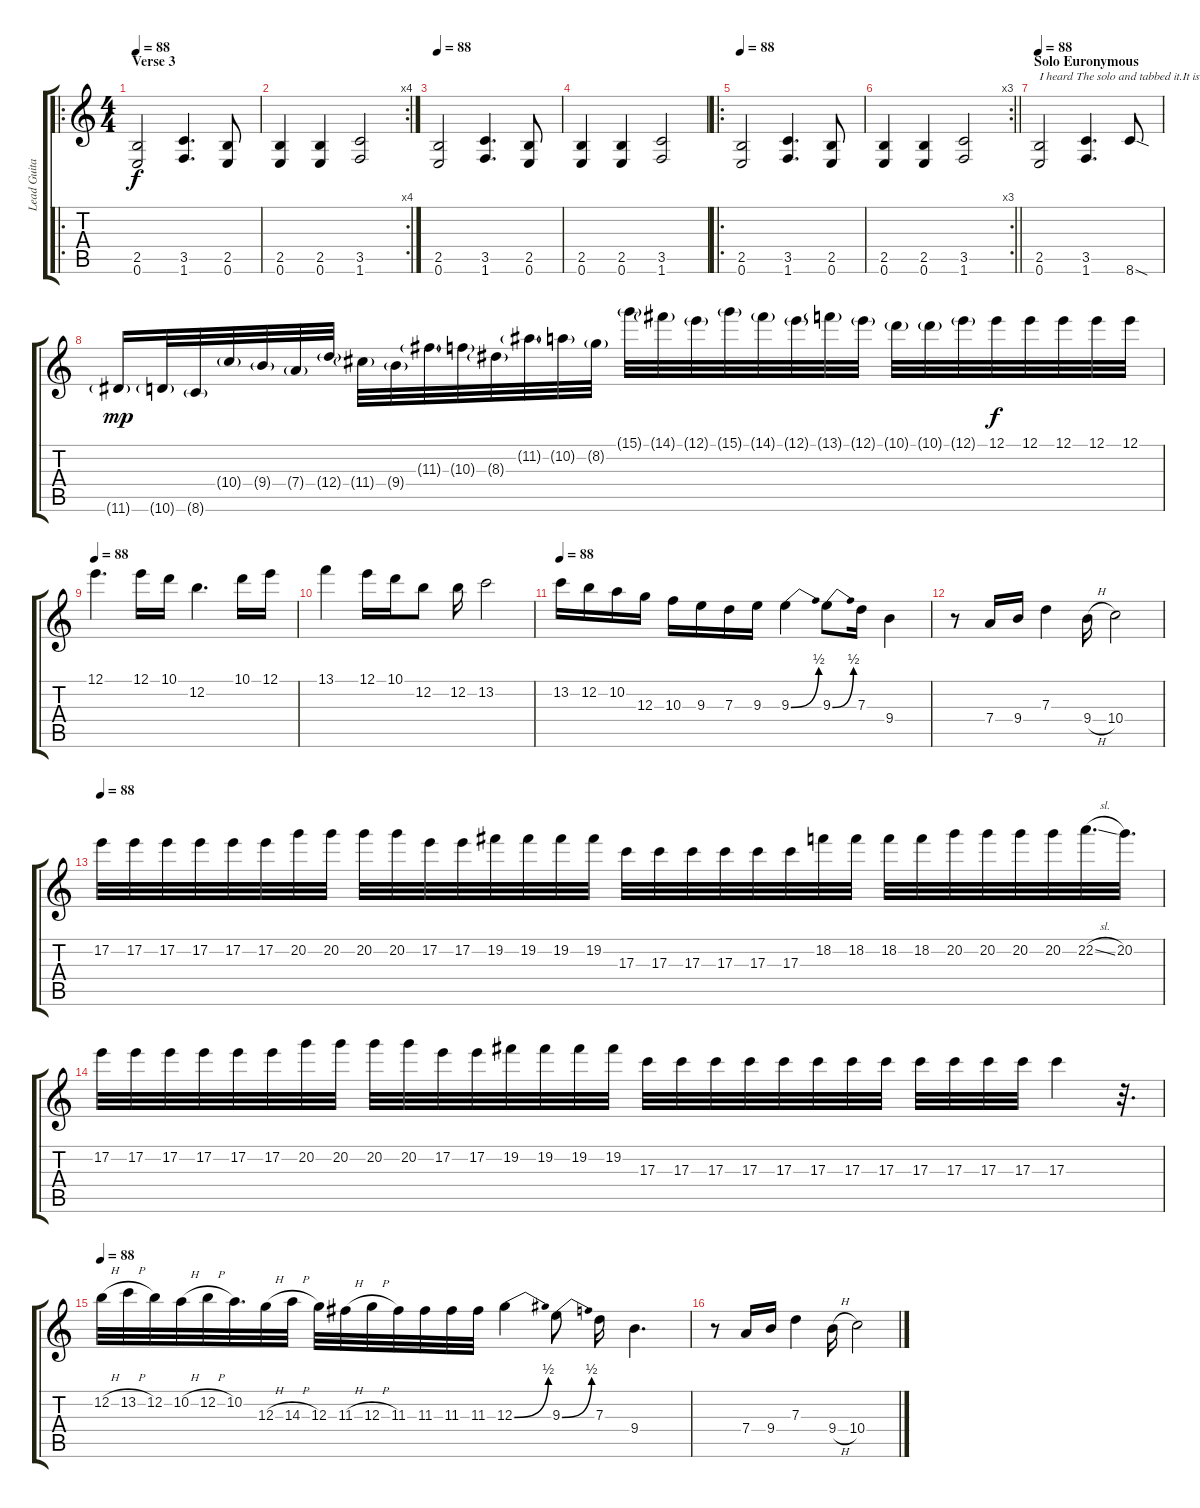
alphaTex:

\track ("Lead Guitar" "Lead Guita") {instrument distortionguitar}
\staff {score tabs}
\tuning (E4 B3 G3 D3 A2 E2) {hide}
\ro
\ts (4 4)
\section ("" "Verse 3")
\tempo 88
\clef g2
\ks c
(2.5 0.6).2{dy f instrument distortionguitar} (3.5 1.6).4{d instrument distortionguitar} (2.5 0.6).8 |
\rc 4
(2.5 0.6).4 (2.5 0.6).4 (3.5 1.6).2 |
\tempo 88
(2.5 0.6).2{instrument distortionguitar} (3.5 1.6).4{d instrument distortionguitar} (2.5 0.6).8 |
(2.5 0.6).4 (2.5 0.6).4 (3.5 1.6).2 |
\ro
\tempo 88
(2.5 0.6).2{instrument distortionguitar} (3.5 1.6).4{d instrument distortionguitar} (2.5 0.6).8 |
\rc 3
\barLineRight lightlight
(2.5 0.6).4 (2.5 0.6).4 (3.5 1.6).2 |
\section ("" "Solo Euronymous")
\tempo 88
(2.5 0.6).2{txt "I heard The solo and tabbed it.It is more correct" instrument distortionguitar} (3.5 1.6).4{d instrument distortionguitar} 8.6{sod}.8{instrument overdrivenguitar} |
11.6{g}.16{dy mp} 10.6{g}.32 8.6{g}.32 10.4{g}.32 9.4{g}.32 7.4{g}.32 12.4{g}.32 11.4{g}.32 9.4{g}.32 11.3{g}.32 10.3{g}.32 8.3{g}.32 11.2{g}.32 10.2{g}.32 8.2{g}.32 15.1{g}.32 14.1{g}.32 12.1{g}.32 15.1{g}.32 14.1{g}.32 12.1{g}.32 13.1{g}.32 12.1{g}.32 10.1{g}.32 10.1{g}.32 12.1{g}.32 12.1.32{dy f} 12.1.32 12.1.32 12.1.32 12.1.32 |
\tempo 88
12.1.4{d instrument overdrivenguitar} 12.1.16 10.1.16 12.2.4{d} 10.1.16 12.1.16 |
13.1.4 12.1.16 10.1.16 12.2.8 12.2.16 13.2.2 |
\tempo 88
13.2.16 12.2.16 10.2.16 12.3.16 10.3.16 9.3.16 7.3.16 9.3.16 9.3{be (bend 0 0 60 2)}.4 9.3{be (bend 0 0 60 2)}.8 7.3.16 9.4.4 |
r.8 7.4.16 9.4.16 7.3.4 9.4{h}.16 10.4.2 |
\tempo 88
17.2.32 17.2.32 17.2.32 17.2.32 17.2.32 17.2.32 20.2.32 20.2.32 20.2.32 20.2.32 17.2.32 17.2.32 19.2.32 19.2.32 19.2.32 19.2.32 17.3.32 17.3.32 17.3.32 17.3.32 17.3.32 17.3.32 18.2.32 18.2.32 18.2.32 18.2.32 20.2.32 20.2.32 20.2.32 20.2.32 22.2{sl}.32{d} 20.2.32{d} |
17.2.32 17.2.32 17.2.32 17.2.32 17.2.32 17.2.32 20.2.32 20.2.32 20.2.32 20.2.32 17.2.32 17.2.32 19.2.32 19.2.32 19.2.32 19.2.32 17.3.32 17.3.32 17.3.32 17.3.32 17.3.32 17.3.32 17.3.32 17.3.32 17.3.32 17.3.32 17.3.32 17.3.32 17.3.4 r.32{d} |
\tempo 88
12.2{h}.32 13.2{h}.32 12.2.32 10.2{h}.32 12.2{h}.32 10.2.32{d} 12.3{h}.32 14.3{h}.32 12.3.32 11.3{h}.32 12.3{h}.32 11.3.32 11.3.32 11.3.32 11.3.32 12.3{be (bend 0 0 60 2)}.4 9.3{be (bend 0 0 60 2)}.8 7.3.16 9.4.4{d} |
r.8 7.4.16 9.4.16 7.3.4 9.4{h}.16 10.4.2
